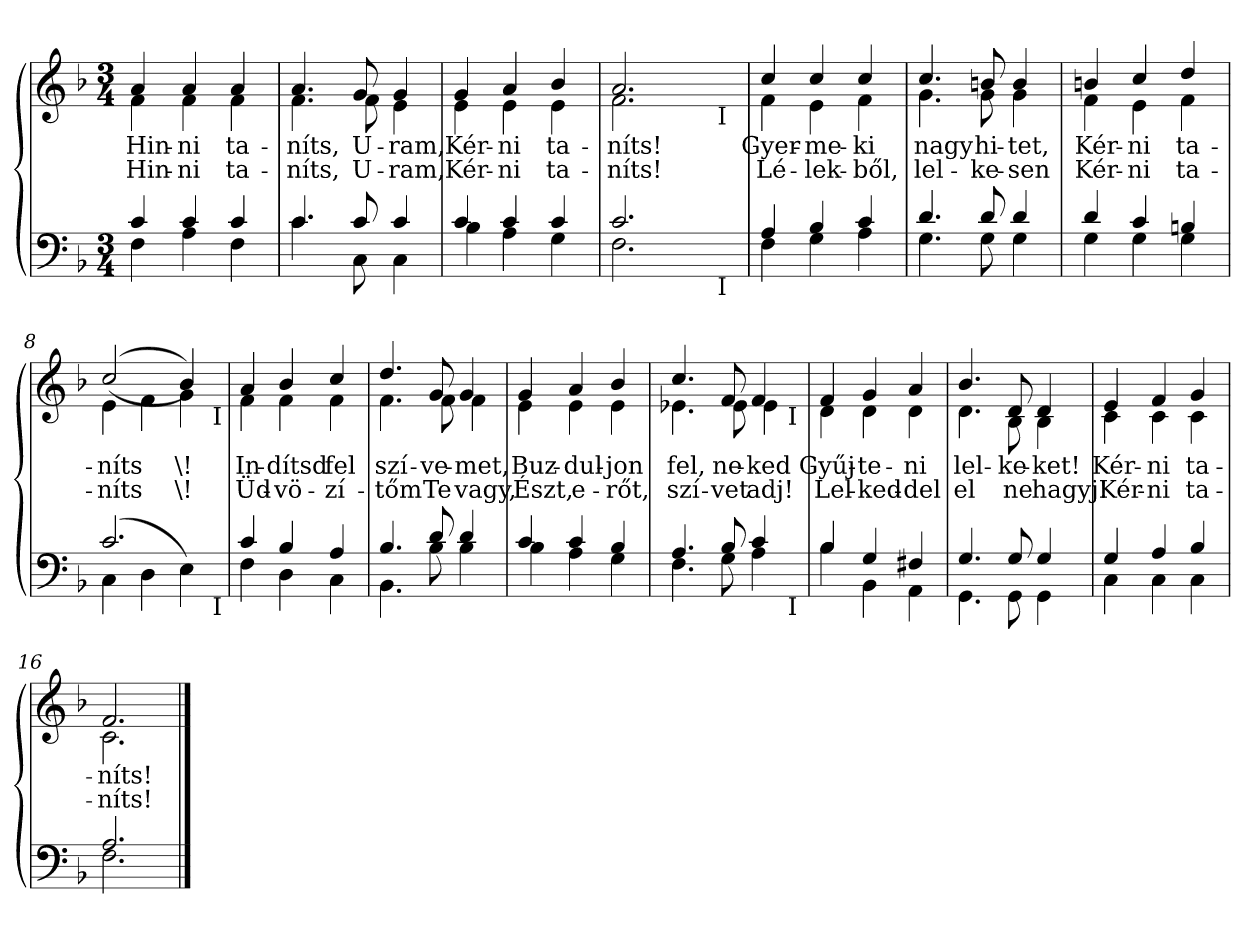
**kern	**kern	**text	**text
*part2	*part1	*part1	*part1
*staff2	*staff1	*staff1	*staff1
*clefF4	*clefG2	*	*
*k[b-]	*k[b-]	*	*
*F:	*F:	*	*
*M3/4	*M3/4	*	*
=1	=1	=1	=1
*^	*	*	*
!	!	!LO:TX:a:B:t=Intimo	!	!
!	!	!	!LO:LY:b	!LO:LY:b
*	*	*^	*	*
4c/	4F\	4a/	4f\	Hin-	Hin-
!	!	!	!	!LO:LY:b	!LO:LY:b
4c/	4A\	4a/	4f\	-ni	-ni
!	!	!	!	!LO:LY:b	!LO:LY:b
4c/	4F\	4a/	4f\	ta-	ta-
=2	=2	=2	=2	=2	=2
!	!	!	!	!LO:LY:b	!LO:LY:b
4.c/	4.c\	4.a/	4.f\	-níts,	-níts,
!	!	!	!	!LO:LY:b	!LO:LY:b
8c/	8C\	8g/	8f\	U-	U-
!	!	!	!	!LO:LY:b	!LO:LY:b
4c/	4C\	4g/	4e\	-ram,	-ram,
=3	=3	=3	=3	=3	=3
!	!	!	!	!LO:LY:b	!LO:LY:b
4c/	4B-\	4g/	4e\	Kér-	Kér-
!	!	!	!	!LO:LY:b	!LO:LY:b
4c/	4A\	4a/	4e\	-ni	-ni
!	!	!	!	!LO:LY:b	!LO:LY:b
4c/	4G\	4b-/	4e\	ta-	ta-
*	*	*v	*v	*	*
=4	=4	=4	=4	=4
*	*	*^	*	*
!	!	!	!	!LO:LY:b	!LO:LY:b
*	*^	*	*^	*	*
2.c/	2.F\	2ryy	2.a/	2.f\	2ryy	-níts!	-níts!
.	.	8ryy	.	.	8ryy	.	.
!	!	!	!	!	!LO:TX:b:t=I	!	!
!	!	!LO:TX:b:t=I	!	!	!	!	!
.	.	8ryy	.	.	8ryy	.	.
*	*v	*v	*	*	*	*	*
*	*	*v	*v	*v	*	*
!!LO:LB:g=z
=5	=5	=5	=5	=5
*	*^	*^	*	*
*	*	*	*	*^	*	*
!	!	!	!	!	!	!LO:LY:b	!LO:LY:b
*	*v	*v	*	*	*	*	*
*	*	*	*v	*v	*	*
4A/	4F\	4cc/	4f\	Gyer-	Lé-
!	!	!	!	!LO:LY:b	!LO:LY:b
4B-/	4G\	4cc/	4e\	-me-	-lek-
!	!	!	!	!LO:LY:b	!LO:LY:b
4c/	4A\	4cc/	4f\	-ki	-ből,
=6	=6	=6	=6	=6	=6
!	!	!	!	!LO:LY:b	!LO:LY:b
4.d/	4.G\	4.cc/	4.g\	nagy	lel-
!	!	!	!	!LO:LY:b	!LO:LY:b
8d/	8G\	8bn/	8g\	hi-	-ke-
!	!	!	!	!LO:LY:b	!LO:LY:b
4d/	4G\	4b/	4g\	-tet,	-sen
=7	=7	=7	=7	=7	=7
!	!	!	!	!LO:LY:b	!LO:LY:b
4d/	4G\	4bn/	4f\	Kér-	Kér-
!	!	!	!	!LO:LY:b	!LO:LY:b
4c/	4G\	4cc/	4e\	-ni	-ni
!	!	!	!	!LO:LY:b	!LO:LY:b
4Bn/	4G\	4dd/	4f\	ta-	ta-
*	*	*v	*v	*	*
=8	=8	=8	=8	=8
*	*	*^	*	*
!	!	!	!	!LO:LY:b	!LO:LY:b
*	*^	*	*^	*	*
(<2.c/	4C\	2ryy	(<(>2cc/	4e\	2ryy	-níts	-níts
.	4D\	.	.	4f\	.	.	.
!	!	!	!	!	!	!LO:LY:b	!LO:LY:b
.	4E\)	8.ryy	4b-/))	4g\	8.ryy	\!	\!
!	!	!	!	!	!LO:TX:b:t=I	!	!
!	!	!LO:TX:b:t=I	!	!	!	!	!
.	.	16ryy	.	.	16ryy	.	.
*	*v	*v	*	*	*	*	*
*	*	*v	*v	*v	*	*
!!LO:LB:g=z
=9	=9	=9	=9	=9
*	*^	*^	*	*
*	*	*	*	*^	*	*
!	!	!	!	!	!	!LO:LY:b	!LO:LY:b
*	*v	*v	*	*	*	*	*
*	*	*	*v	*v	*	*
4c/	4F\	4a/	4f\	In-	Üd-
!	!	!	!	!LO:LY:b	!LO:LY:b
4B-/	4D\	4b-/	4f\	-dítsd	-vö-
!	!	!	!	!LO:LY:b	!LO:LY:b
4A/	4C\	4cc/	4f\	fel	-zí-
=10	=10	=10	=10	=10	=10
!	!	!	!	!LO:LY:b	!LO:LY:b
4.B-/	4.BB-\	4.dd/	4.f\	szí-	-tőm
!	!	!	!	!LO:LY:b	!LO:LY:b
8d/	8B-\	8g/	8f\	-ve-	Te
!	!	!	!	!LO:LY:b	!LO:LY:b
4d/	4B-\	4g/	4f\	-met,	vagy,
=11	=11	=11	=11	=11	=11
!	!	!	!	!LO:LY:b	!LO:LY:b
4c/	4B-\	4g/	4e\	Buz-	Észt,
!	!	!	!	!LO:LY:b	!LO:LY:b
4c/	4A\	4a/	4e\	-dul-	e-
!	!	!	!	!LO:LY:b	!LO:LY:b
4B-/	4G\	4b-/	4e\	-jon	-rőt,
*	*	*v	*v	*	*
=12	=12	=12	=12	=12
*	*	*^	*	*
!	!	!	!	!LO:LY:b	!LO:LY:b
*	*^	*	*^	*	*
4.A/	4.F\	2ryy	4.cc/	4.e-X\	2ryy	fel,	szí-
!	!	!	!	!	!	!LO:LY:b	!LO:LY:b
8B-/	8G\	.	8f/	8e-\	.	ne-	-vet
!	!	!	!	!	!	!LO:LY:b	!LO:LY:b
4c/	4A\	8ryy	4f/	4e-\	8ryy	-ked	adj!
.	.	32ryy	.	.	32ryy	.	.
!	!	!	!	!	!LO:TX:b:t=I	!	!
!	!	!LO:TX:b:t=I	!	!	!	!	!
.	.	16.ryy	.	.	16.ryy	.	.
*	*v	*v	*	*	*	*	*
*	*	*v	*v	*v	*	*
!!LO:LB:g=z
=13	=13	=13	=13	=13
*	*^	*^	*	*
*	*	*	*	*^	*	*
!	!	!	!	!	!	!LO:LY:b	!LO:LY:b
*	*v	*v	*	*	*	*	*
*	*	*	*v	*v	*	*
4B-/	4B-\	4f/	4d\	Gyűj-	Lel-
!	!	!	!	!LO:LY:b	!LO:LY:b
4G/	4BB-\	4g/	4d\	-te-	-ked-
!	!	!	!	!LO:LY:b	!LO:LY:b
4F#X/	4AA\	4a/	4d\	-ni	-del
=14	=14	=14	=14	=14	=14
!	!	!	!	!LO:LY:b	!LO:LY:b
4.G/	4.GG\	4.b-/	4.d\	lel-	el
!	!	!	!	!LO:LY:b	!LO:LY:b
8G/	8GG\	8d/	8B-\	-ke-	ne
!	!	!	!	!LO:LY:b	!LO:LY:b
4G/	4GG\	4d/	4B-\	-ket!	hagyj!
=15	=15	=15	=15	=15	=15
!	!	!	!	!LO:LY:b	!LO:LY:b
4G/	4C\	4e/	4c\	Kér-	Kér-
!	!	!	!	!LO:LY:b	!LO:LY:b
4A/	4C\	4f/	4c\	-ni	-ni
!	!	!	!	!LO:LY:b	!LO:LY:b
4B-/	4C\	4g/	4c\	ta-	ta-
=16	=16	=16	=16	=16	=16
!	!	!	!	!LO:LY:b	!LO:LY:b
2.A/	2.F\	2.f/	2.c\	-níts!	-níts!
*v	*v	*	*	*	*
*	*v	*v	*	*
==	==	==	==
*-	*-	*-	*-
